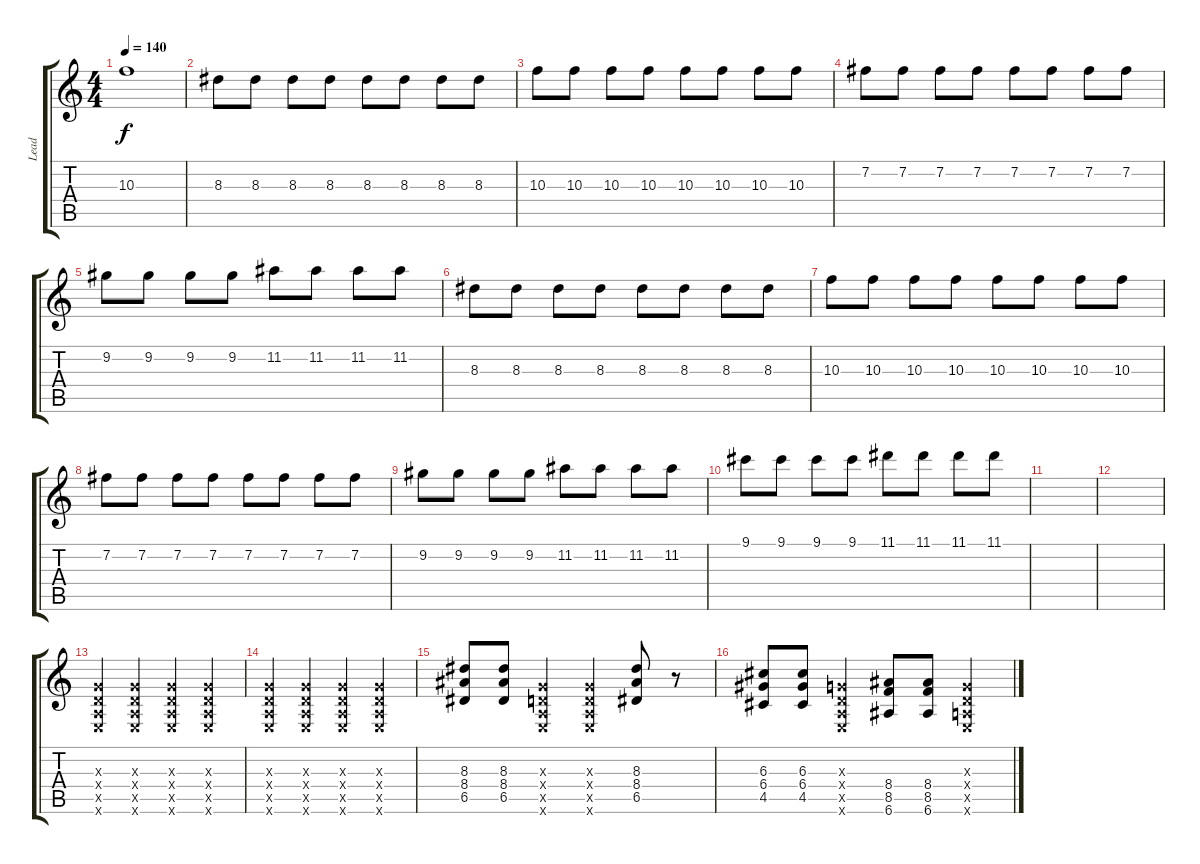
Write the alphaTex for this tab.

\track ("Lead" "Lead") {instrument distortionguitar}
\staff {score tabs}
\tuning (E4 B3 G3 D3 A2 E2) {hide}
\ts (4 4)
\tempo 140
\clef g2
\ks c
10.3{t}.1{dy f} |
8.3.8 8.3.8 8.3.8 8.3.8 8.3.8 8.3.8 8.3.8 8.3.8 |
10.3.8 10.3.8 10.3.8 10.3.8 10.3.8 10.3.8 10.3.8 10.3.8 |
7.2.8 7.2.8 7.2.8 7.2.8 7.2.8 7.2.8 7.2.8 7.2.8 |
9.2.8 9.2.8 9.2.8 9.2.8 11.2.8 11.2.8 11.2.8 11.2.8 |
8.3.8 8.3.8 8.3.8 8.3.8 8.3.8 8.3.8 8.3.8 8.3.8 |
10.3.8 10.3.8 10.3.8 10.3.8 10.3.8 10.3.8 10.3.8 10.3.8 |
7.2.8 7.2.8 7.2.8 7.2.8 7.2.8 7.2.8 7.2.8 7.2.8 |
9.2.8 9.2.8 9.2.8 9.2.8 11.2.8 11.2.8 11.2.8 11.2.8 |
9.1.8 9.1.8 9.1.8 9.1.8 11.1.8 11.1.8 11.1.8 11.1.8 |
|
|
(0.3{x} 0.4{x} 0.5{x} 0.6{x}).4 (0.3{x} 0.4{x} 0.5{x} 0.6{x}).4 (0.3{x} 0.4{x} 0.5{x} 0.6{x}).4 (0.3{x} 0.4{x} 0.5{x} 0.6{x}).4 |
(0.3{x} 0.4{x} 0.5{x} 0.6{x}).4 (0.3{x} 0.4{x} 0.5{x} 0.6{x}).4 (0.3{x} 0.4{x} 0.5{x} 0.6{x}).4 (0.3{x} 0.4{x} 0.5{x} 0.6{x}).4 |
(8.3 8.4 6.5).8 (8.3 8.4 6.5).8 (0.3{x} 0.4{x} 0.5{x} 0.6{x}).4 (0.3{x} 0.4{x} 0.5{x} 0.6{x}).4 (8.3 8.4 6.5).8 r.8 |
(6.3 6.4 4.5).8 (6.3 6.4 4.5).8 (0.3{x} 0.4{x} 0.5{x} 0.6{x}).4 (8.4 8.5 6.6).8 (8.4 8.5 6.6).8 (0.3{x} 0.4{x} 0.5{x} 0.6{x}).4
